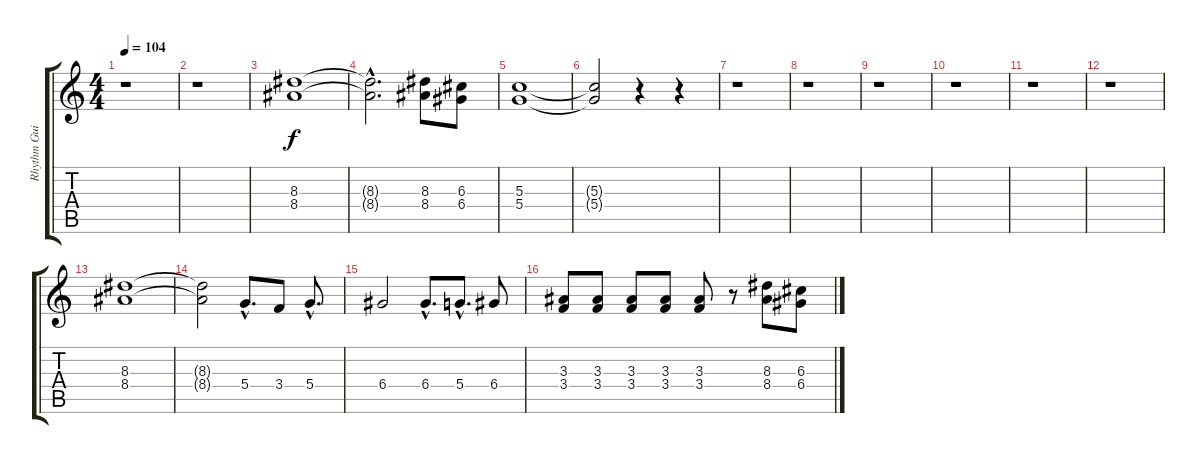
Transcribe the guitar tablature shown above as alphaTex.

\track ("Rhythm Guitar" "Rhythm Gui") {instrument distortionguitar}
\staff {score tabs}
\tuning (E4 B3 G3 D3 A2 E2) {hide}
\ts (4 4)
\tempo 104
\clef g2
\ks c
r.1{dy f} |
r.1 |
(8.3 8.4).1 |
(8.3{hac t} 8.4{hac t}).2{d} (8.3 8.4).8 (6.3 6.4).8 |
(5.3 5.4).1 |
(5.3{t} 5.4{t}).2 r.4 r.4 |
r.1 |
r.1 |
r.1 |
r.1 |
r.1 |
r.1 |
(8.3 8.4).1 |
(8.3{t} 8.4{t}).2 5.4{hac}.8{d} 3.4.8 5.4{hac}.8{d} |
6.4.2 6.4{hac}.8{d} 5.4{hac}.8{d} 6.4.8 |
(3.3 3.4).8 (3.3 3.4).8 (3.3 3.4).8 (3.3 3.4).8 (3.3 3.4).8 r.8 (8.3 8.4).8 (6.3 6.4).8
